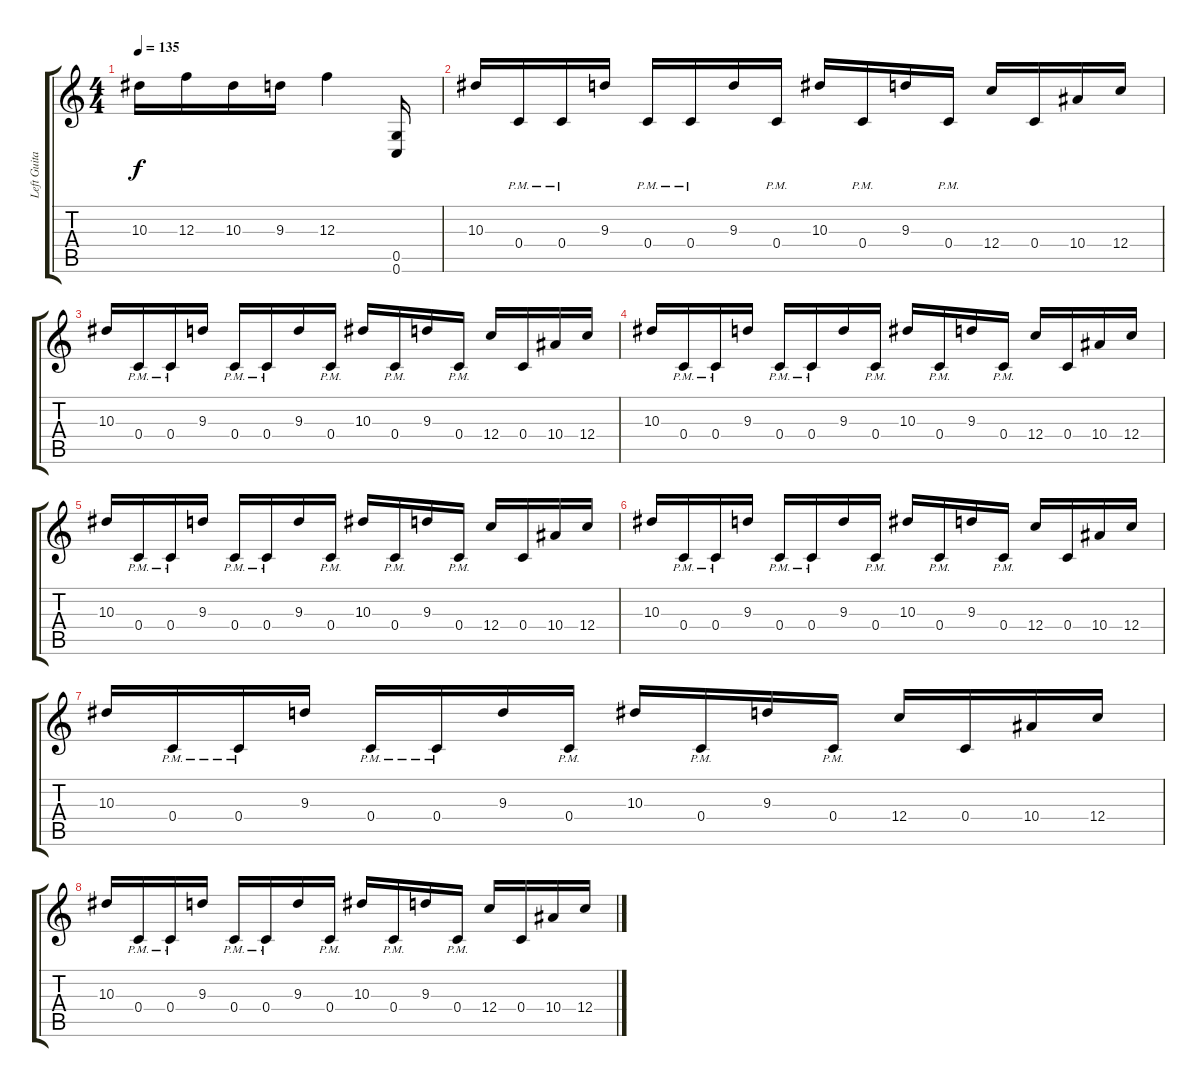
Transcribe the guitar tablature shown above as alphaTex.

\track ("Left Guitar" "Left Guita") {instrument distortionguitar}
\staff {score tabs}
\tuning (D4 A3 F3 C3 G2 C2) {hide}
\ts (4 4)
\tempo 135
\clef g2
\ks c
10.3.16{dy f} 12.3.16 10.3.16 9.3.16 12.3.4 (0.5 0.6).16 |
10.3.16 0.4{pm}.16 0.4{pm}.16 9.3.16 0.4{pm}.16 0.4{pm}.16 9.3.16 0.4{pm}.16 10.3.16 0.4{pm}.16 9.3.16 0.4{pm}.16 12.4.16 0.4.16 10.4.16 12.4.16 |
10.3.16 0.4{pm}.16 0.4{pm}.16 9.3.16 0.4{pm}.16 0.4{pm}.16 9.3.16 0.4{pm}.16 10.3.16 0.4{pm}.16 9.3.16 0.4{pm}.16 12.4.16 0.4.16 10.4.16 12.4.16 |
10.3.16 0.4{pm}.16 0.4{pm}.16 9.3.16 0.4{pm}.16 0.4{pm}.16 9.3.16 0.4{pm}.16 10.3.16 0.4{pm}.16 9.3.16 0.4{pm}.16 12.4.16 0.4.16 10.4.16 12.4.16 |
10.3.16 0.4{pm}.16 0.4{pm}.16 9.3.16 0.4{pm}.16 0.4{pm}.16 9.3.16 0.4{pm}.16 10.3.16 0.4{pm}.16 9.3.16 0.4{pm}.16 12.4.16 0.4.16 10.4.16 12.4.16 |
10.3.16 0.4{pm}.16 0.4{pm}.16 9.3.16 0.4{pm}.16 0.4{pm}.16 9.3.16 0.4{pm}.16 10.3.16 0.4{pm}.16 9.3.16 0.4{pm}.16 12.4.16 0.4.16 10.4.16 12.4.16 |
10.3.16 0.4{pm}.16 0.4{pm}.16 9.3.16 0.4{pm}.16 0.4{pm}.16 9.3.16 0.4{pm}.16 10.3.16 0.4{pm}.16 9.3.16 0.4{pm}.16 12.4.16 0.4.16 10.4.16 12.4.16 |
10.3.16 0.4{pm}.16 0.4{pm}.16 9.3.16 0.4{pm}.16 0.4{pm}.16 9.3.16 0.4{pm}.16 10.3.16 0.4{pm}.16 9.3.16 0.4{pm}.16 12.4.16 0.4.16 10.4.16 12.4.16
